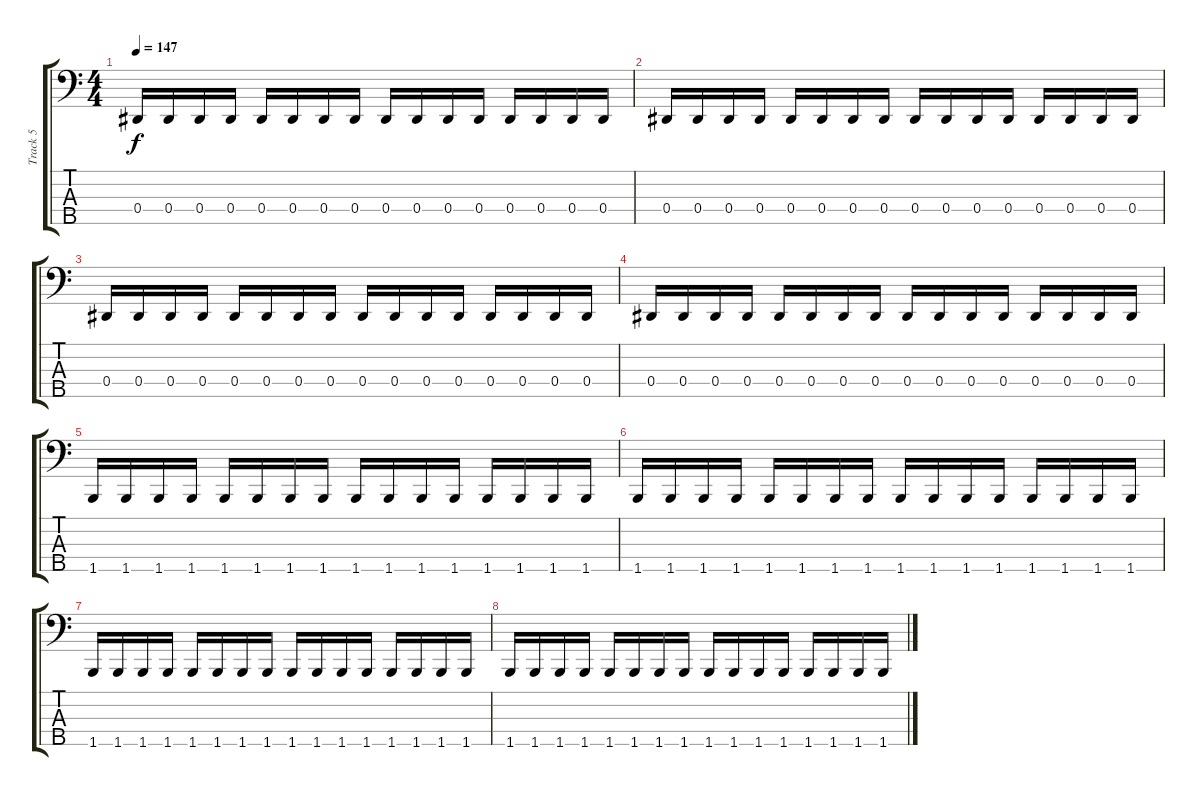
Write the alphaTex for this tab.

\track ("Track 5" "Track 5") {instrument electricbassfinger}
\staff {score tabs}
\tuning (Gb2 Db2 Ab1 Eb1 Bb0) {hide}
\ts (4 4)
\tempo 147
\clef f4
\ks c
0.4.16{dy f} 0.4.16 0.4.16 0.4.16 0.4.16 0.4.16 0.4.16 0.4.16 0.4.16 0.4.16 0.4.16 0.4.16 0.4.16 0.4.16 0.4.16 0.4.16 |
0.4.16 0.4.16 0.4.16 0.4.16 0.4.16 0.4.16 0.4.16 0.4.16 0.4.16 0.4.16 0.4.16 0.4.16 0.4.16 0.4.16 0.4.16 0.4.16 |
0.4.16 0.4.16 0.4.16 0.4.16 0.4.16 0.4.16 0.4.16 0.4.16 0.4.16 0.4.16 0.4.16 0.4.16 0.4.16 0.4.16 0.4.16 0.4.16 |
0.4.16 0.4.16 0.4.16 0.4.16 0.4.16 0.4.16 0.4.16 0.4.16 0.4.16 0.4.16 0.4.16 0.4.16 0.4.16 0.4.16 0.4.16 0.4.16 |
1.5.16 1.5.16 1.5.16 1.5.16 1.5.16 1.5.16 1.5.16 1.5.16 1.5.16 1.5.16 1.5.16 1.5.16 1.5.16 1.5.16 1.5.16 1.5.16 |
1.5.16 1.5.16 1.5.16 1.5.16 1.5.16 1.5.16 1.5.16 1.5.16 1.5.16 1.5.16 1.5.16 1.5.16 1.5.16 1.5.16 1.5.16 1.5.16 |
1.5.16 1.5.16 1.5.16 1.5.16 1.5.16 1.5.16 1.5.16 1.5.16 1.5.16 1.5.16 1.5.16 1.5.16 1.5.16 1.5.16 1.5.16 1.5.16 |
1.5.16 1.5.16 1.5.16 1.5.16 1.5.16 1.5.16 1.5.16 1.5.16 1.5.16 1.5.16 1.5.16 1.5.16 1.5.16 1.5.16 1.5.16 1.5.16
